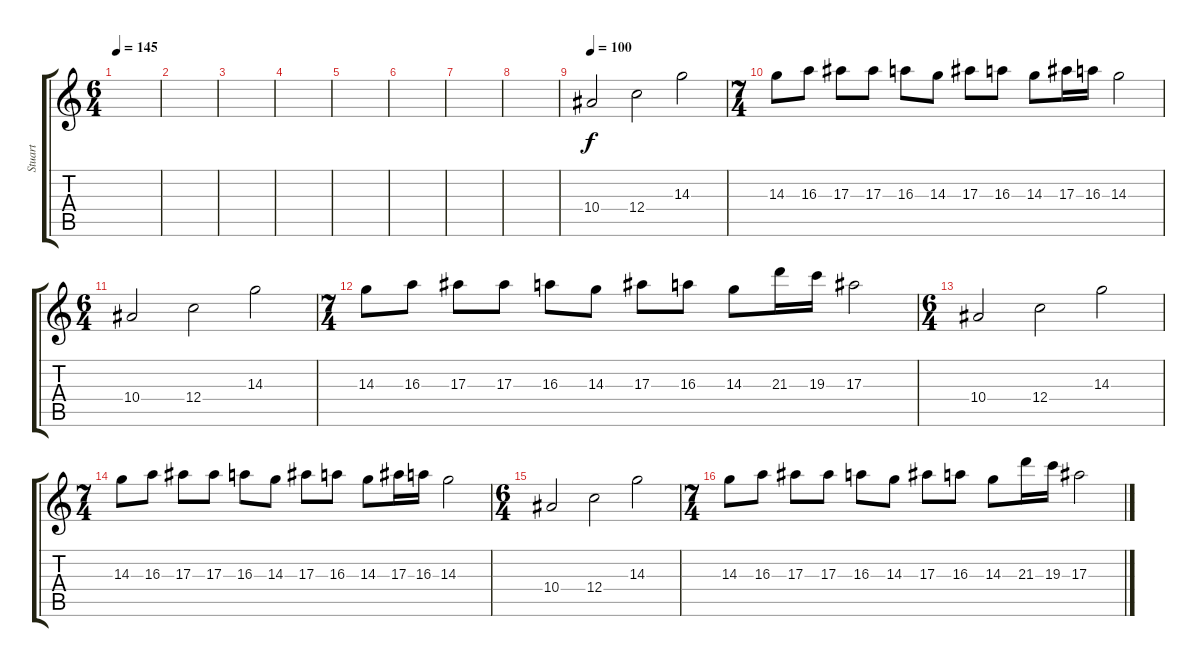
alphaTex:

\track ("Stuart" "Stuart") {instrument distortionguitar}
\staff {score tabs}
\tuning (D4 A3 F3 C3 G2 D2) {hide}
\ts (6 4)
\tempo 145
\clef g2
\ks c
|
|
|
|
|
|
|
|
\tempo 100
10.4.2 12.4.2 14.3.2 |
\ts (7 4)
14.3.8 16.3.8 17.3.8 17.3.8 16.3.8 14.3.8 17.3.8 16.3.8 14.3.8 17.3.16 16.3.16 14.3.2 |
\ts (6 4)
10.4.2 12.4.2 14.3.2 |
\ts (7 4)
14.3.8 16.3.8 17.3.8 17.3.8 16.3.8 14.3.8 17.3.8 16.3.8 14.3.8 21.3.16 19.3.16 17.3.2 |
\ts (6 4)
10.4.2 12.4.2 14.3.2 |
\ts (7 4)
14.3.8 16.3.8 17.3.8 17.3.8 16.3.8 14.3.8 17.3.8 16.3.8 14.3.8 17.3.16 16.3.16 14.3.2 |
\ts (6 4)
10.4.2 12.4.2 14.3.2 |
\ts (7 4)
14.3.8 16.3.8 17.3.8 17.3.8 16.3.8 14.3.8 17.3.8 16.3.8 14.3.8 21.3.16 19.3.16 17.3.2
